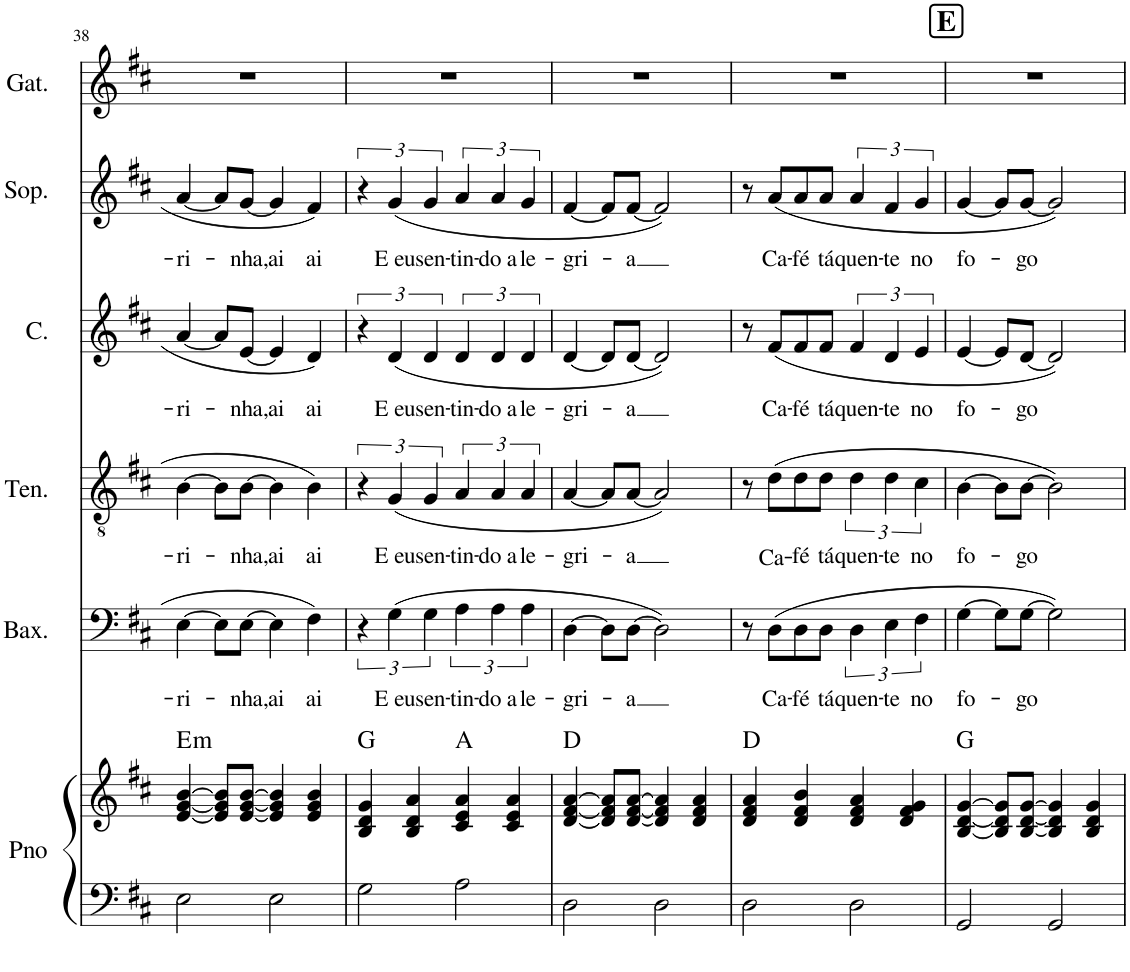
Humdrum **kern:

**kern	**kern	**harte	**kern	**text	**kern	**text	**kern	**text	**kern	**text	**kern
*part6	*part6	*part6	*part5	*part5	*part4	*part4	*part3	*part3	*part2	*part2	*part1
*staff7	*staff6	*	*staff5	*staff5	*staff4	*staff4	*staff3	*staff3	*staff2	*staff2	*staff1
*I"Piano	*	*	*I"Baixo	*	*I"Tenor	*	*I"Contralto	*	*I"Soprano	*	*I"Gaita
*I'Pno	*	*	*I'Bax.	*	*I'Ten.	*	*I'C.	*	*I'Sop.	*	*I'Gat.
!!LO:PB:g=z
*clefF4	*clefG2	*	*clefF4	*	*clefGv2	*	*clefG2	*	*clefG2	*	*clefG2
*k[f#c#]	*k[f#c#]	*	*k[f#c#]	*	*k[f#c#]	*	*k[f#c#]	*	*k[f#c#]	*	*k[f#c#]
*M4/4	*M4/4	*	*M4/4	*	*M4/4	*	*M4/4	*	*M4/4	*	*M4/4
=38	=38	=38	=38	=38	=38	=38	=38	=38	=38	=38	=38
!	!	!LO:H:kt=m	!	!LO:LY:b	!	!LO:LY:b	!	!LO:LY:b	!	!LO:LY:b	!
2E\	[4e/ [4g/ [4b/	E:min	[4E\	-ri-	[4B\	-ri-	[4a/	-ri-	[4a/	-ri-	1r
.	8e/] 8g/] 8b/]L	.	8E\L]	.	8B\L]	.	8a/L]	.	8a/L]	.	.
!	!	!	!	!LO:LY:b	!	!LO:LY:b	!	!LO:LY:b	!	!LO:LY:b	!
.	[8e/ [8g/ [8b/J	.	[8E\J	-nha,	[8B\J	-nha,	[8e/J	-nha,	[8g/J	-nha,	.
!	!	!	!	!LO:LY:b	!	!LO:LY:b	!	!LO:LY:b	!	!LO:LY:b	!
2E\	4e/] 4g/] 4b/]	.	4E\]	ai	4B\]	ai	4e/]	ai	4g/]	ai	.
!	!	!	!	!LO:LY:b	!	!LO:LY:b	!	!LO:LY:b	!	!LO:LY:b	!
.	4e/ 4g/ 4b/	.	4F#\	ai	4B\	ai	4d/	ai	4f#/	ai	.
=39	=39	=39	=39	=39	=39	=39	=39	=39	=39	=39	=39
2G\	4B/ 4d/ 4g/	G:maj	6r	.	6r	.	6r	.	6r	.	1r
!	!	!	!	!LO:LY:b	!	!LO:LY:b	!	!LO:LY:b	!	!LO:LY:b	!
.	.	.	(6G\	E eu	(6G/	E eu	(6d/	E eu	(6g/	E eu	.
.	4B/ 4d/ 4a/	.	.	.	.	.	.	.	.	.	.
!	!	!	!	!LO:LY:b	!	!LO:LY:b	!	!LO:LY:b	!	!LO:LY:b	!
.	.	.	6G\	sen-	6G/	sen-	6d/	sen-	6g/	sen-	.
!	!	!	!	!LO:LY:b	!	!LO:LY:b	!	!LO:LY:b	!	!LO:LY:b	!
2A\	4c#/ 4e/ 4a/	A:maj	6A\	-tin-	6A/	-tin-	6d/	-tin-	6a/	-tin-	.
!	!	!	!	!LO:LY:b	!	!LO:LY:b	!	!LO:LY:b	!	!LO:LY:b	!
.	.	.	6A\	-do a	6A/	-do a	6d/	-do a	6a/	-do a	.
.	4c#/ 4e/ 4a/	.	.	.	.	.	.	.	.	.	.
!	!	!	!	!LO:LY:b	!	!LO:LY:b	!	!LO:LY:b	!	!LO:LY:b	!
.	.	.	6A\	le-	6A/	le-	6d/	le-	6g/	le-	.
=40	=40	=40	=40	=40	=40	=40	=40	=40	=40	=40	=40
!	!	!	!	!LO:LY:b	!	!LO:LY:b	!	!LO:LY:b	!	!LO:LY:b	!
2D\	[4d/ [4f#/ [4a/	D:maj	[4D\	-gri-	[4A/	-gri-	[4d/	-gri-	[4f#/	-gri-	1r
.	8d/] 8f#/] 8a/]L	.	8D\L]	.	8A/L]	.	8d/L]	.	8f#/L]	.	.
!	!	!	!	!LO:LY:b	!	!LO:LY:b	!	!LO:LY:b	!	!LO:LY:b	!
.	[8d/ [8f#/ [8a/J	.	[8D\J	-a	[8A/J	-a	[8d/J	-a	[8f#/J	-a	.
2D\	4d/] 4f#/] 4a/]	.	2D\])	.	2A/])	.	2d/])	.	2f#/])	.	.
.	4d/ 4f#/ 4a/	.	.	.	.	.	.	.	.	.	.
=41	=41	=41	=41	=41	=41	=41	=41	=41	=41	=41	=41
2D\	4d/ 4f#/ 4a/	D:maj	8r	.	8r	.	8r	.	8r	.	1r
!	!	!	!	!LO:LY:b	!	!LO:LY:b	!	!LO:LY:b	!	!LO:LY:b	!
.	.	.	(8D\L	Ca-	(8d\L	Ca-	(8f#/L	Ca-	(8a/L	Ca-	.
!	!	!	!	!LO:LY:b	!	!LO:LY:b	!	!LO:LY:b	!	!LO:LY:b	!
.	4d/ 4f#/ 4b/	.	8D\	-fé	8d\	-fé	8f#/	-fé	8a/	-fé	.
!	!	!	!	!LO:LY:b	!	!LO:LY:b	!	!LO:LY:b	!	!LO:LY:b	!
.	.	.	8D\J	tá	8d\J	tá	8f#/J	tá	8a/J	tá	.
!	!	!	!	!LO:LY:b	!	!LO:LY:b	!	!LO:LY:b	!	!LO:LY:b	!
2D\	4d/ 4f#/ 4a/	.	6D\	quen-	6d\	quen-	6f#/	quen-	6a/	quen-	.
!	!	!	!	!LO:LY:b	!	!LO:LY:b	!	!LO:LY:b	!	!LO:LY:b	!
.	.	.	6E\	-te	6d\	-te	6d/	-te	6f#/	-te	.
.	4d/ 4f#/ 4g/	.	.	.	.	.	.	.	.	.	.
!	!	!	!	!LO:LY:b	!	!LO:LY:b	!	!LO:LY:b	!	!LO:LY:b	!
.	.	.	6F#\	no	6c#\	no	6e/	no	6g/	no	.
!!LO:REH:place=s1:a:B:cj:fs=14:t=E
=42	=42	=42	=42	=42	=42	=42	=42	=42	=42	=42	=42
!	!	!	!	!LO:LY:b	!	!LO:LY:b	!	!LO:LY:b	!	!LO:LY:b	!
2GG/	[4B/ [4d/ [4g/	G:maj	[4G\	fo-	[4B\	fo-	[4e/	fo-	[4g/	fo-	1r
.	8B/] 8d/] 8g/]L	.	8G\L]	.	8B\L]	.	8e/L]	.	8g/L]	.	.
!	!	!	!	!LO:LY:b	!	!LO:LY:b	!	!LO:LY:b	!	!LO:LY:b	!
.	[8B/ [8d/ [8g/J	.	[8G\J	-go	[8B\J	-go	[8d/J	-go	[8g/J	-go	.
2GG/	4B/] 4d/] 4g/]	.	2G\])	.	2B\])	.	2d/])	.	2g/])	.	.
.	4B/ 4d/ 4g/	.	.	.	.	.	.	.	.	.	.
=	=	=	=	=	=	=	=	=	=	=	=
*-	*-	*-	*-	*-	*-	*-	*-	*-	*-	*-	*-
